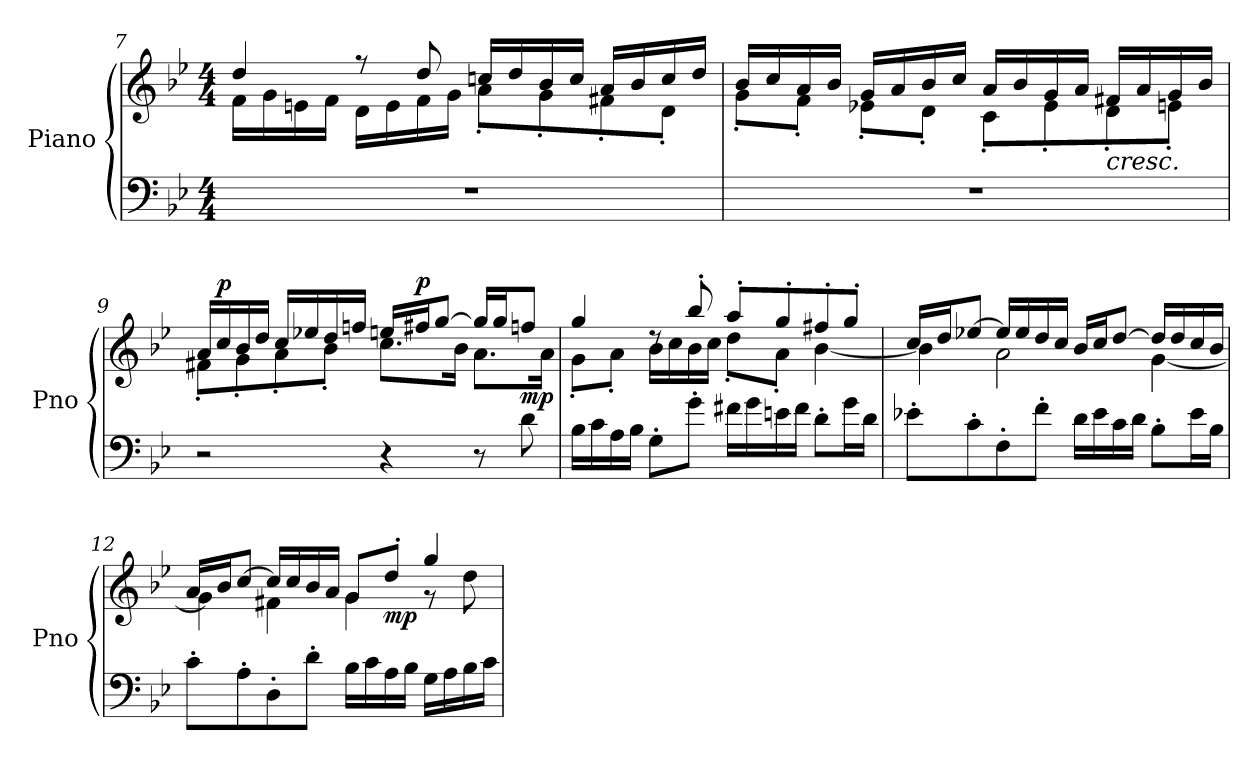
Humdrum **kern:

**kern	**kern	**dynam
*part1	*part1	*part1
*staff2	*staff1	*staff1/2
*I"Piano	*	*
*I'Pno	*	*
!!LO:LB:g=z
*clefF4	*clefG2	*
*k[b-e-]	*k[b-e-]	*
*M4/4	*M4/4	*
=7	=7	=7
*	*^	*
1r	4dd/	16f\LL	.
.	.	16g\	.
.	.	16en\	.
.	.	16f\JJ	.
.	8r	16d\LL	.
.	.	16e\	.
.	8dd/	16f\	.
.	.	16g\JJ	.
.	16ccn/LL	8a'\L	.
.	16dd/	.	.
.	16b-/	8g'\	.
.	16cc/JJ	.	.
.	16a/LL	8f#X'\	.
.	16b-/	.	.
.	16cc/	8d'\J	.
.	16dd/JJ	.	.
=8	=8	=8	=8
1r	16b-/LL	8g'\L	.
.	16cc/	.	.
.	16a/	8f'\J	.
.	16b-/JJ	.	.
.	16g/LL	8e-X'\L	.
.	16a/	.	.
.	16b-/	8d'\J	.
.	16cc/JJ	.	.
.	16a/LL	8c'\L	.
.	16b-/	.	.
.	16g/	8e-'\	.
.	16a/JJ	.	.
!	!	!	!LO:HP:b
.	16f#X/LL	8d'\	<
.	16a/	.	.
.	16g/	8en'\J	.
.	16b-/JJ	.	.
=9	=9	=9	=9
2r	16a/LL	8f#X'\L	.
!	!	!	!LO:DY:a
.	16cc/	.	p
.	16b-/	8g'\	.
.	16dd/JJ	.	.
.	16cc/LL	8a'\	.
.	16ee-X/	.	.
.	16dd/	8b-'\J	[
.	16ffn/JJ	.	.
4r	16een/LL	8.cc\L	.
!	!	!	!LO:DY:a
.	16ff#X/J	.	p
.	[8gg/J	.	.
.	.	16b-\Jk	.
8r	16gg/LL]	8.a\L	.
.	16gg/J	.	.
!	!	!	!LO:DY:a=2
8d\	8ffn/J	.	mp
.	.	16a\Jk	.
!!LO:LB:g=z	!!
=10	=10	=10	=10
16B-\LL	4gg/	8g'\L	.
16c\	.	.	.
16A\	.	8a'\J	.
16B-\JJ	.	.	.
8G'\L	8rdd	16b-\LL	.
.	.	16cc\	.
8g'\J	8bb-'/	16b-\	.
.	.	16cc\JJ	.
16f#X\LL	8aa'/L	8dd'\L	.
16g\	.	.	.
16en\	8gg'/	8a'\J	.
16f#\JJ	.	.	.
8d'\L	8ff#X'/	[4b-\	.
16g\L	8gg'/J	.	.
16d\JJ	.	.	.
=11	=11	=11	=11
8e-X'\L	16cc/LL	4b-\]	.
.	16dd/J	.	.
8c'\	[8ee-X/J	.	.
8F'\	16ee-/LL]	2a\	.
.	16ee-/	.	.
8f'\J	16dd/	.	.
.	16cc/JJ	.	.
16d\LL	16b-/LL	.	.
16e-\	16cc/J	.	.
16c\	[8dd/J	.	.
16d\JJ	.	.	.
8B-'\L	16dd/LL]	[4g\	.
.	16dd/	.	.
16e-\L	16cc/	.	.
16B-\JJ	16b-/JJ	.	.
=12	=12	=12	=12
8c'\L	16a/LL	4g\]	.
.	16b-/J	.	.
8A'\	[8cc/J	.	.
8D'\	16cc/LL]	4f#X\	.
.	16cc/	.	.
8d'\J	16b-/	.	.
.	16a/JJ	.	.
16B-\LL	8g/L	4g\	.
16c\	.	.	.
!	!	!	!LO:DY:b
16A\	8dd'/J	.	mp
16B-\JJ	.	.	.
16G\LL	4gg/	8r	.
16A\	.	.	.
16B-\	.	8dd\	.
16c\JJ	.	.	.
*	*v	*v	*
=	=	=
*-	*-	*-
